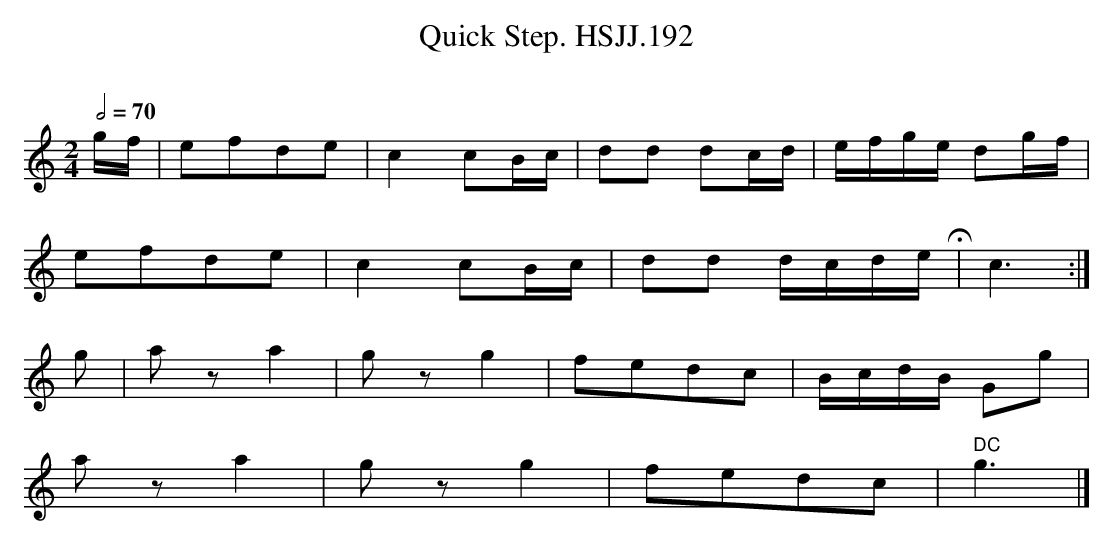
X:1
T:Quick Step. HSJJ.192
M:2/4
L:1/8
Q:1/2=70
O:
K:C
g/f/|efde|c2cB/c/|dd dc/d/|e/f/g/e/ dg/f/|
efde|c2cB/c/|dd d/c/d/e/H|c3:|
g|aza2|gzg2|fedc|B/c/d/B/ Gg|
aza2|gzg2|fedc|" DC"g3|]
